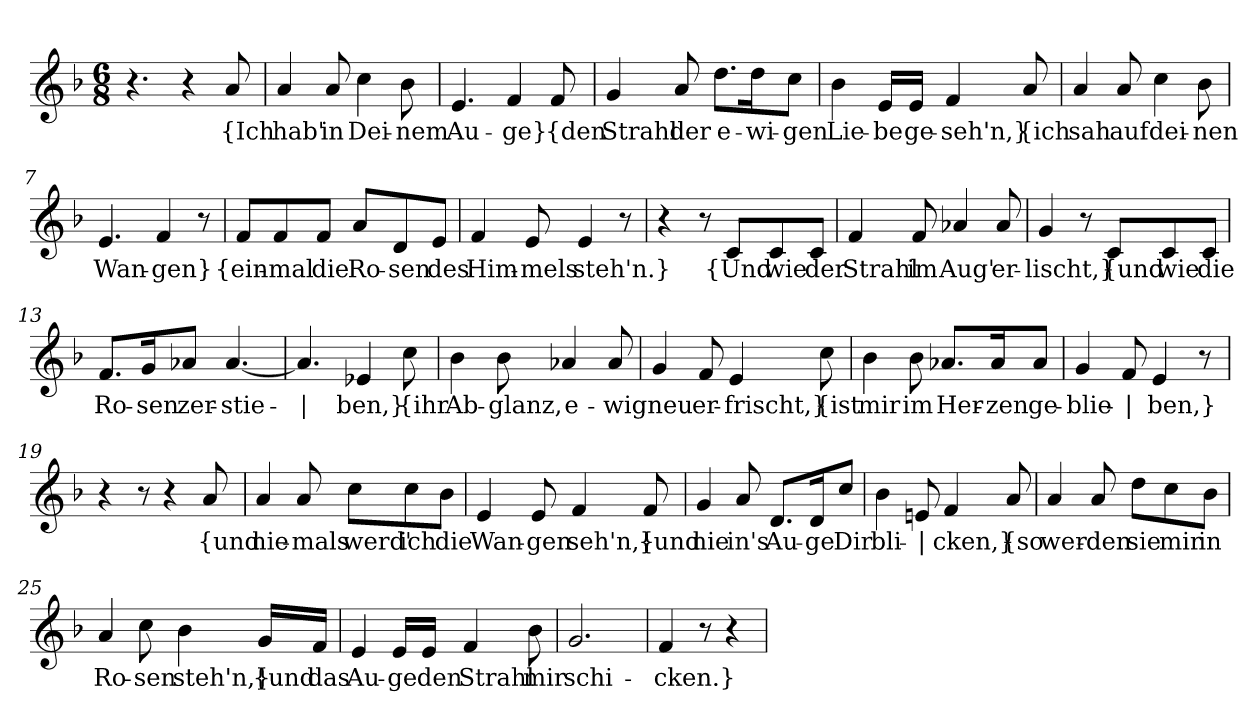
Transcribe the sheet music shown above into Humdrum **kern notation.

**kern	**text
*part1	*part1
*staff1	*staff1
*clefG2	*
*k[b-]	*
*M6/8	*
=1	=1
4.r	.
4r	.
!	!LO:LY:b
8a/	{Ich
=2	=2
!	!LO:LY:b
4a/	hab'
!	!LO:LY:b
8a/	in
!	!LO:LY:b
4cc\	Dei-
!	!LO:LY:b
8b-\	-nem
=3	=3
!	!LO:LY:b
4.e/	Au-
!	!LO:LY:b
4f/	-ge}
!	!LO:LY:b
8f/	{den
=4	=4
!	!LO:LY:b
4g/	Strahl
!	!LO:LY:b
8a/	der
!	!LO:LY:b
8.dd\L	e-
!	!LO:LY:b
16dd\K	-wi-
!	!LO:LY:b
8cc\J	-gen
=5	=5
!	!LO:LY:b
4b-\	Lie-
!	!LO:LY:b
16e/LL	-be
!	!LO:LY:b
16e/JJ	ge-
!	!LO:LY:b
4f/	-seh'n,}
!	!LO:LY:b
8a/	{ich
!!LO:LB:g=z
=6	=6
!	!LO:LY:b
4a/	sah
!	!LO:LY:b
8a/	auf
!	!LO:LY:b
4cc\	dei-
!	!LO:LY:b
8b-\	-nen
=7	=7
!	!LO:LY:b
4.e/	Wan-
!	!LO:LY:b
4f/	-gen}
8r	.
=8	=8
!	!LO:LY:b
8f/L	{ein-
!	!LO:LY:b
8f/	-mal
!	!LO:LY:b
8f/J	die
!	!LO:LY:b
8a/L	Ro-
!	!LO:LY:b
8d/	-sen
!	!LO:LY:b
8e/J	des
=9	=9
!	!LO:LY:b
4f/	Him-
!	!LO:LY:b
8e/	-mels
!	!LO:LY:b
4e/	steh'n.}
8r	.
=10	=10
4r	.
8r	.
!	!LO:LY:b
8c/L	{Und
!	!LO:LY:b
8c/	wie
!	!LO:LY:b
8c/J	der
!!LO:LB:g=z
=11	=11
!	!LO:LY:b
4f/	Strahl
!	!LO:LY:b
8f/	im
!	!LO:LY:b
4a-X/	Aug'
!	!LO:LY:b
8a-/	er-
=12	=12
!	!LO:LY:b
4g/	-lischt,}
8r	.
!	!LO:LY:b
8c/L	{und
!	!LO:LY:b
8c/	wie
!	!LO:LY:b
8c/J	die
=13	=13
!	!LO:LY:b
8.f/L	Ro-
!	!LO:LY:b
16g/K	-sen
!	!LO:LY:b
8a-X/J	zer-
!	!LO:LY:b
[4.a-/	-stie-
=14	=14
!	!LO:LY:b
4.a-/]	|
!	!LO:LY:b
4e-X/	-ben,}
!	!LO:LY:b
8cc\	{ihr
=15	=15
!	!LO:LY:b
4b-\	Ab-
!	!LO:LY:b
8b-\	-glanz,
!	!LO:LY:b
4a-X/	e-
!	!LO:LY:b
8a-/	-wig
!!LO:LB:g=z
=16	=16
!	!LO:LY:b
4g/	neu
!	!LO:LY:b
8f/	er-
!	!LO:LY:b
4e/	-frischt,}
!	!LO:LY:b
8cc\	{ist
=17	=17
!	!LO:LY:b
4b-\	mir
!	!LO:LY:b
8b-\	im
!	!LO:LY:b
8.a-X/L	Her-
!	!LO:LY:b
16a-/K	-zen
!	!LO:LY:b
8a-/J	ge-
=18	=18
!	!LO:LY:b
4g/	-blie-
!	!LO:LY:b
8f/	|
!	!LO:LY:b
4e/	-ben,}
8r	.
=19	=19
4r	.
8r	.
4r	.
!	!LO:LY:b
8a/	{und
=20	=20
!	!LO:LY:b
4a/	nie-
!	!LO:LY:b
8a/	-mals
!	!LO:LY:b
8cc\L	werd'
!	!LO:LY:b
8cc\	ich
!	!LO:LY:b
8b-\J	die
!!LO:LB:g=z
=21	=21
!	!LO:LY:b
4e/	Wan-
!	!LO:LY:b
8e/	-gen
!	!LO:LY:b
4f/	seh'n,}
!	!LO:LY:b
8f/	{und
=22	=22
!	!LO:LY:b
4g/	nie
!	!LO:LY:b
8a/	in's
!	!LO:LY:b
8.d/L	Au-
!	!LO:LY:b
16d/K	-ge
!	!LO:LY:b
8cc/J	Dir
=23	=23
!	!LO:LY:b
4b-\	bli-
!	!LO:LY:b
8en/	|
!	!LO:LY:b
4f/	-cken,}
!	!LO:LY:b
8a/	{so
=24	=24
!	!LO:LY:b
4a/	wer-
!	!LO:LY:b
8a/	-den
!	!LO:LY:b
8dd\L	sie
!	!LO:LY:b
8cc\	mir
!	!LO:LY:b
8b-\J	in
!!LO:LB:g=z
=25	=25
!	!LO:LY:b
4a/	Ro-
!	!LO:LY:b
8cc\	-sen
!	!LO:LY:b
4b-\	steh'n,}
!	!LO:LY:b
16g/LL	{und
!	!LO:LY:b
16f/JJ	das
=26	=26
!	!LO:LY:b
4e/	Au-
!	!LO:LY:b
16e/LL	-ge
!	!LO:LY:b
16e/JJ	den
!	!LO:LY:b
4f/	Strahl
!	!LO:LY:b
8b-\	mir
=27	=27
!	!LO:LY:b
2.g/	schi-
=28	=28
!	!LO:LY:b
4f/	-cken.}
8r	.
4r	.
=	=
*-	*-
